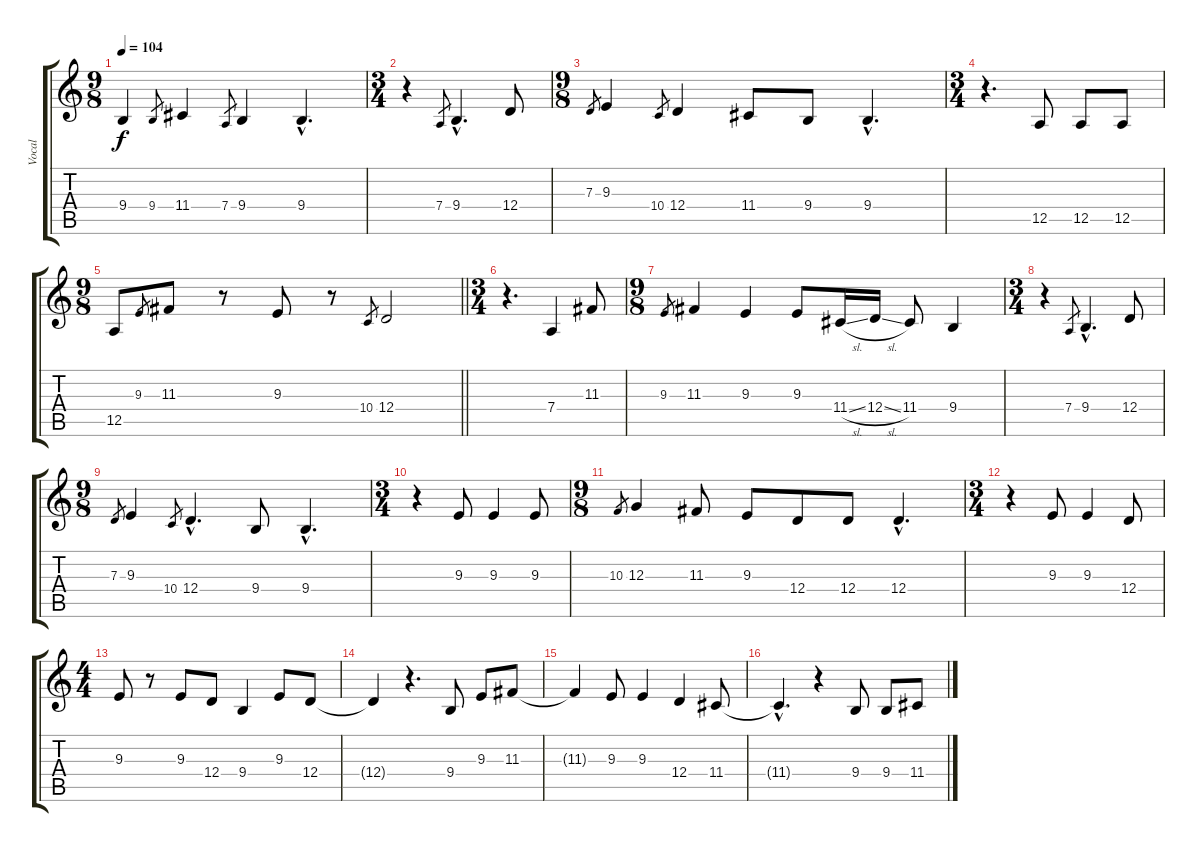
\track ("Vocal" "Vocal") {instrument trombone}
\staff {score tabs}
\tuning (E4 B3 G3 D3 A2 E2) {hide}
\ts (9 8)
\tempo 104
\clef g2
\ks c
9.4{t}.4{dy f} 9.4.8{gr} 11.4.4 7.4.8{gr} 9.4.4 9.4{hac}.4{d} |
\ts (3 4)
r.4 7.4.8{gr} 9.4{hac}.4{d} 12.4.8 |
\ts (9 8)
7.3.8{gr} 9.3.4 10.4.8{gr} 12.4.4 11.4.8 9.4.8 9.4{hac}.4{d} |
\ts (3 4)
r.4{d} 12.5.8 12.5.8 12.5.8 |
\ts (9 8)
\barLineRight lightlight
12.5.8 9.3.8{gr} 11.3.8 r.8 9.3.8 r.8 10.4.8{gr} 12.4.2 |
\ts (3 4)
r.4{d} 7.4.4 11.3.8 |
\ts (9 8)
9.3.8{gr} 11.3.4 9.3.4 9.3.8 11.4{sl}.16 12.4{sl}.16 11.4.8 9.4.4 |
\ts (3 4)
r.4 7.4.8{gr} 9.4{hac}.4{d} 12.4.8 |
\ts (9 8)
7.3.8{gr} 9.3.4 10.4.8{gr} 12.4{hac}.4{d} 9.4.8 9.4{hac}.4{d} |
\ts (3 4)
r.4 9.3.8 9.3.4 9.3.8 |
\ts (9 8)
10.3.8{gr} 12.3.4 11.3.8 9.3.8 12.4.8 12.4.8 12.4{hac}.4{d} |
\ts (3 4)
r.4 9.3.8 9.3.4 12.4.8 |
\ts (4 4)
9.3.8 r.8 9.3.8 12.4.8 9.4.4 9.3.8 12.4.8 |
12.4{t}.4 r.4{d} 9.4.8 9.3.8 11.3.8 |
11.3{t}.4 9.3.8 9.3.4 12.4.4 11.4.8 |
11.4{hac t}.4{d} r.4 9.4.8 9.4.8 11.4.8
